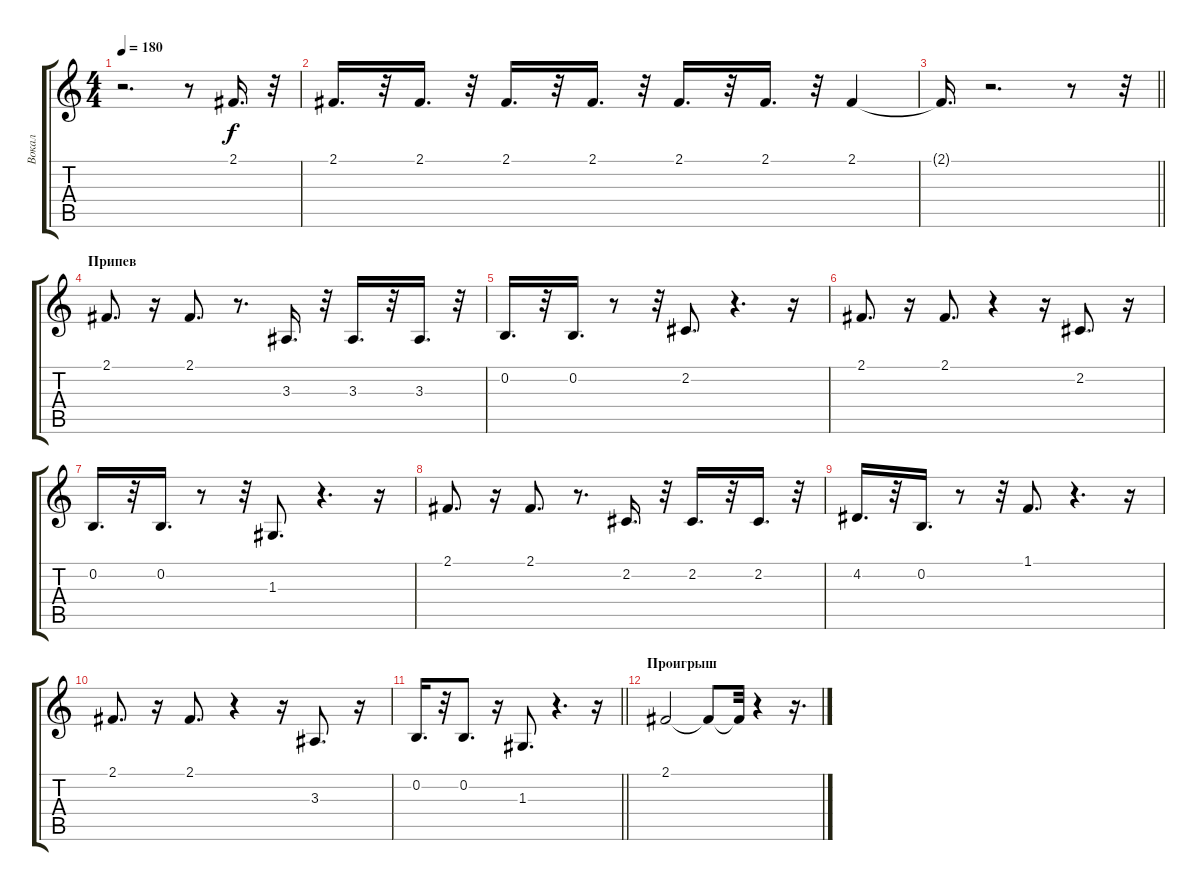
\track ("Вокал" "Вокал") {instrument flute}
\staff {score tabs}
\tuning (E4 B3 G3 D3 A2 E2) {hide}
\ts (4 4)
\tempo 180
\clef g2
\ks c
r.2{d dy f} r.8 2.1.16{d} r.32 |
2.1.16{d} r.32 2.1.16{d} r.32 2.1.16{d} r.32 2.1.16{d} r.32 2.1.16{d} r.32 2.1.16{d} r.32 2.1.4 |
\barLineRight lightlight
2.1{t}.16{d} r.2{d} r.8 r.32 |
\section ("" "Припев")
2.1.8{d} r.16 2.1.8{d} r.8{d} 3.3.16{d} r.32 3.3.16{d} r.32 3.3.16{d} r.32 |
0.2.16{d} r.32 0.2.16{d} r.8 r.32 2.2.8{d} r.4{d} r.16 |
2.1.8{d} r.16 2.1.8{d} r.4 r.16 2.2.8{d} r.16 |
0.2.16{d} r.32 0.2.16{d} r.8 r.32 1.3.8{d} r.4{d} r.16 |
2.1.8{d} r.16 2.1.8{d} r.8{d} 2.2.16{d} r.32 2.2.16{d} r.32 2.2.16{d} r.32 |
4.2.16{d} r.32 0.2.16{d} r.8 r.32 1.1.8{d} r.4{d} r.16 |
2.1.8{d} r.16 2.1.8{d} r.4 r.16 3.3.8{d} r.16 |
\barLineRight lightlight
0.2.16{d} r.32 0.2.8{d} r.16 1.3.8{d} r.4{d} r.16 |
\section ("" "Проигрыш")
2.1.2 2.1{t}.8 2.1{t}.32 r.4 r.16{d}
